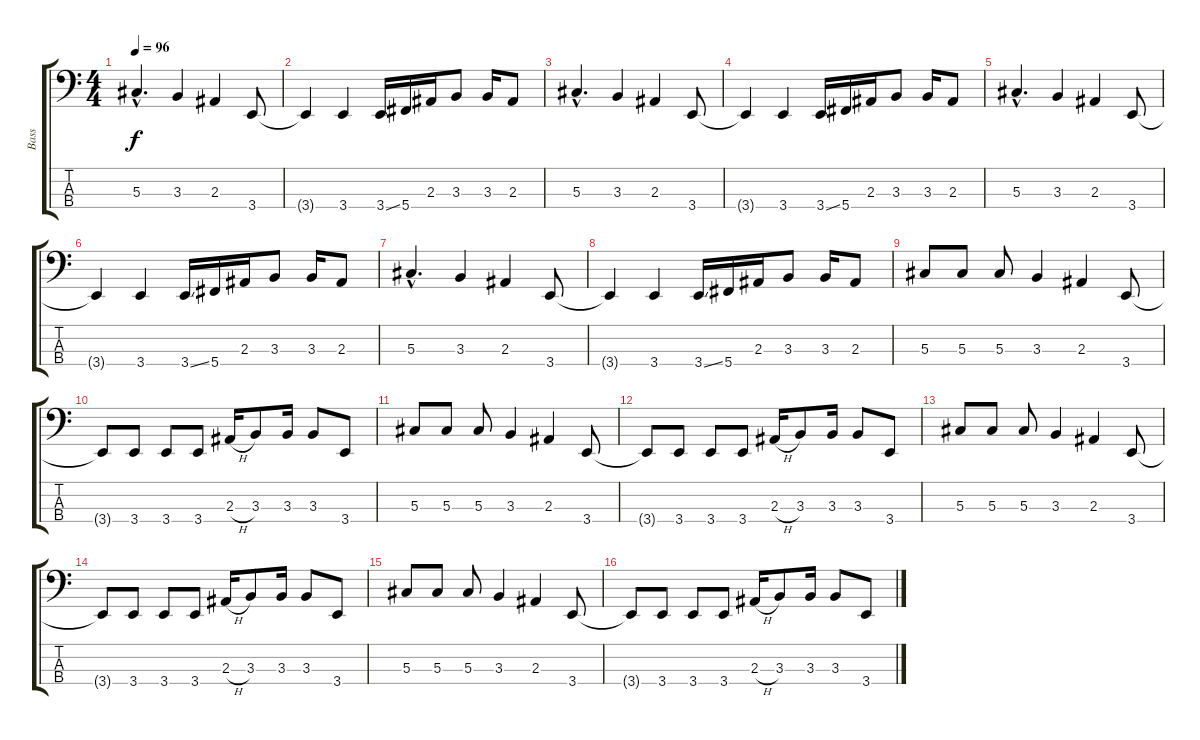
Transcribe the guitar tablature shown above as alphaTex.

\track ("Bass" "Bass") {instrument electricbassfinger}
\staff {score tabs}
\tuning (Gb2 Db2 Ab1 Db1) {hide}
\ts (4 4)
\tempo 96
\clef f4
\ks c
5.3{hac}.4{d dy f} 3.3.4 2.3.4 3.4.8 |
3.4{t}.4 3.4.4 3.4{ss}.16 5.4.16 2.3.16 3.3.8 3.3.16 2.3.8 |
5.3{hac}.4{d} 3.3.4 2.3.4 3.4.8 |
3.4{t}.4 3.4.4 3.4{ss}.16 5.4.16 2.3.16 3.3.8 3.3.16 2.3.8 |
5.3{hac}.4{d} 3.3.4 2.3.4 3.4.8 |
3.4{t}.4 3.4.4 3.4{ss}.16 5.4.16 2.3.16 3.3.8 3.3.16 2.3.8 |
5.3{hac}.4{d} 3.3.4 2.3.4 3.4.8 |
3.4{t}.4 3.4.4 3.4{ss}.16 5.4.16 2.3.16 3.3.8 3.3.16 2.3.8 |
5.3.8 5.3.8 5.3.8 3.3.4 2.3.4 3.4.8 |
3.4{t}.8 3.4.8 3.4.8 3.4.8 2.3{h}.16 3.3.8 3.3.16 3.3.8 3.4.8 |
5.3.8 5.3.8 5.3.8 3.3.4 2.3.4 3.4.8 |
3.4{t}.8 3.4.8 3.4.8 3.4.8 2.3{h}.16 3.3.8 3.3.16 3.3.8 3.4.8 |
5.3.8 5.3.8 5.3.8 3.3.4 2.3.4 3.4.8 |
3.4{t}.8 3.4.8 3.4.8 3.4.8 2.3{h}.16 3.3.8 3.3.16 3.3.8 3.4.8 |
5.3.8 5.3.8 5.3.8 3.3.4 2.3.4 3.4.8 |
3.4{t}.8 3.4.8 3.4.8 3.4.8 2.3{h}.16 3.3.8 3.3.16 3.3.8 3.4.8
